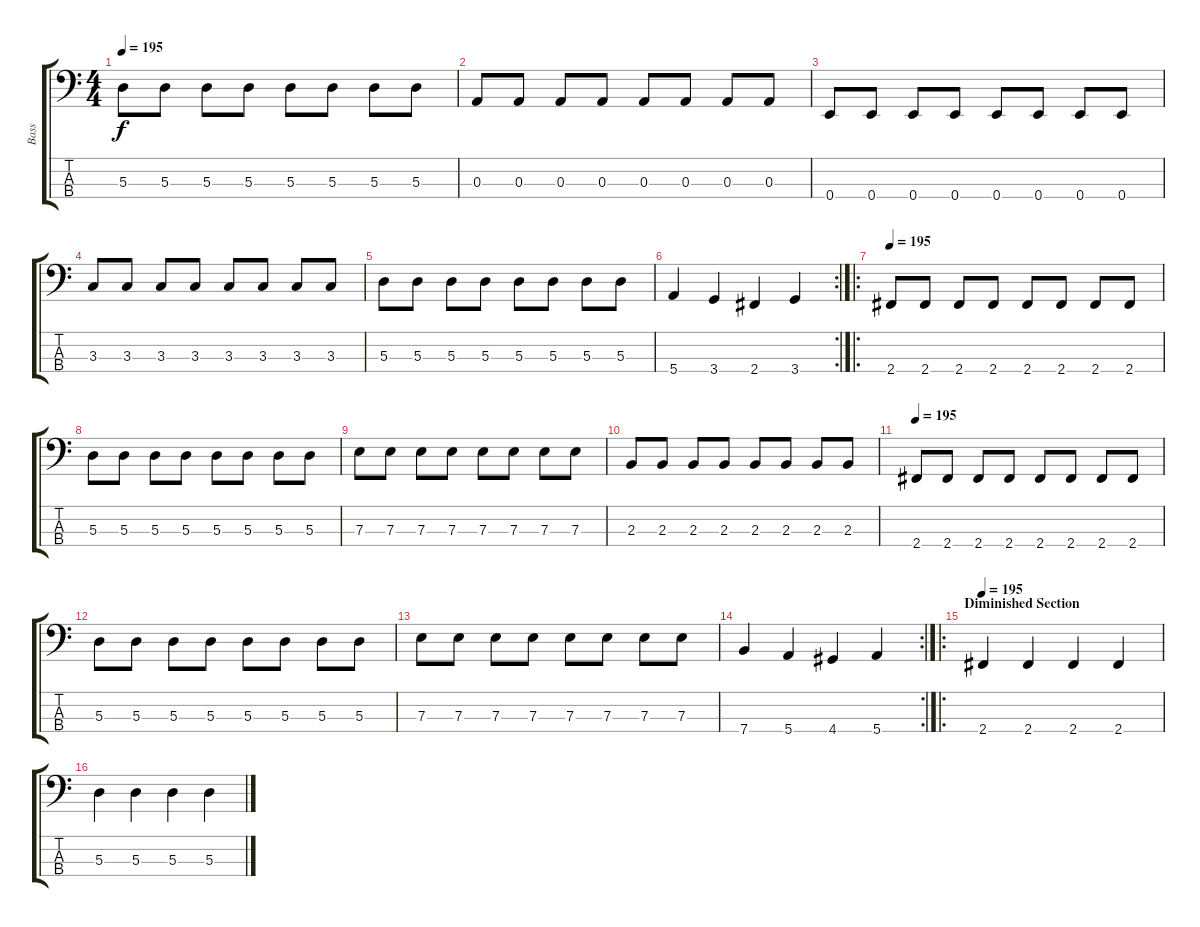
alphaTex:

\track ("Bass" "Bass") {instrument electricbasspick}
\staff {score tabs}
\tuning (G2 D2 A1 E1) {hide}
\ts (4 4)
\tempo 195
\clef f4
\ks c
5.3.8{dy f} 5.3.8 5.3.8 5.3.8 5.3.8 5.3.8 5.3.8 5.3.8 |
0.3.8 0.3.8 0.3.8 0.3.8 0.3.8 0.3.8 0.3.8 0.3.8 |
0.4.8 0.4.8 0.4.8 0.4.8 0.4.8 0.4.8 0.4.8 0.4.8 |
3.3.8 3.3.8 3.3.8 3.3.8 3.3.8 3.3.8 3.3.8 3.3.8 |
5.3.8 5.3.8 5.3.8 5.3.8 5.3.8 5.3.8 5.3.8 5.3.8 |
\rc 2
5.4.4 3.4.4 2.4.4 3.4.4 |
\ro
\tempo 195
2.4.8 2.4.8 2.4.8 2.4.8 2.4.8 2.4.8 2.4.8 2.4.8 |
5.3.8 5.3.8 5.3.8 5.3.8 5.3.8 5.3.8 5.3.8 5.3.8 |
7.3.8 7.3.8 7.3.8 7.3.8 7.3.8 7.3.8 7.3.8 7.3.8 |
2.3.8 2.3.8 2.3.8 2.3.8 2.3.8 2.3.8 2.3.8 2.3.8 |
\tempo 195
2.4.8 2.4.8 2.4.8 2.4.8 2.4.8 2.4.8 2.4.8 2.4.8 |
5.3.8 5.3.8 5.3.8 5.3.8 5.3.8 5.3.8 5.3.8 5.3.8 |
7.3.8 7.3.8 7.3.8 7.3.8 7.3.8 7.3.8 7.3.8 7.3.8 |
\rc 2
7.4.4 5.4.4 4.4.4 5.4.4 |
\ro
\section ("" "Diminished Section")
\tempo 195
2.4.4 2.4.4 2.4.4 2.4.4 |
5.3.4 5.3.4 5.3.4 5.3.4
